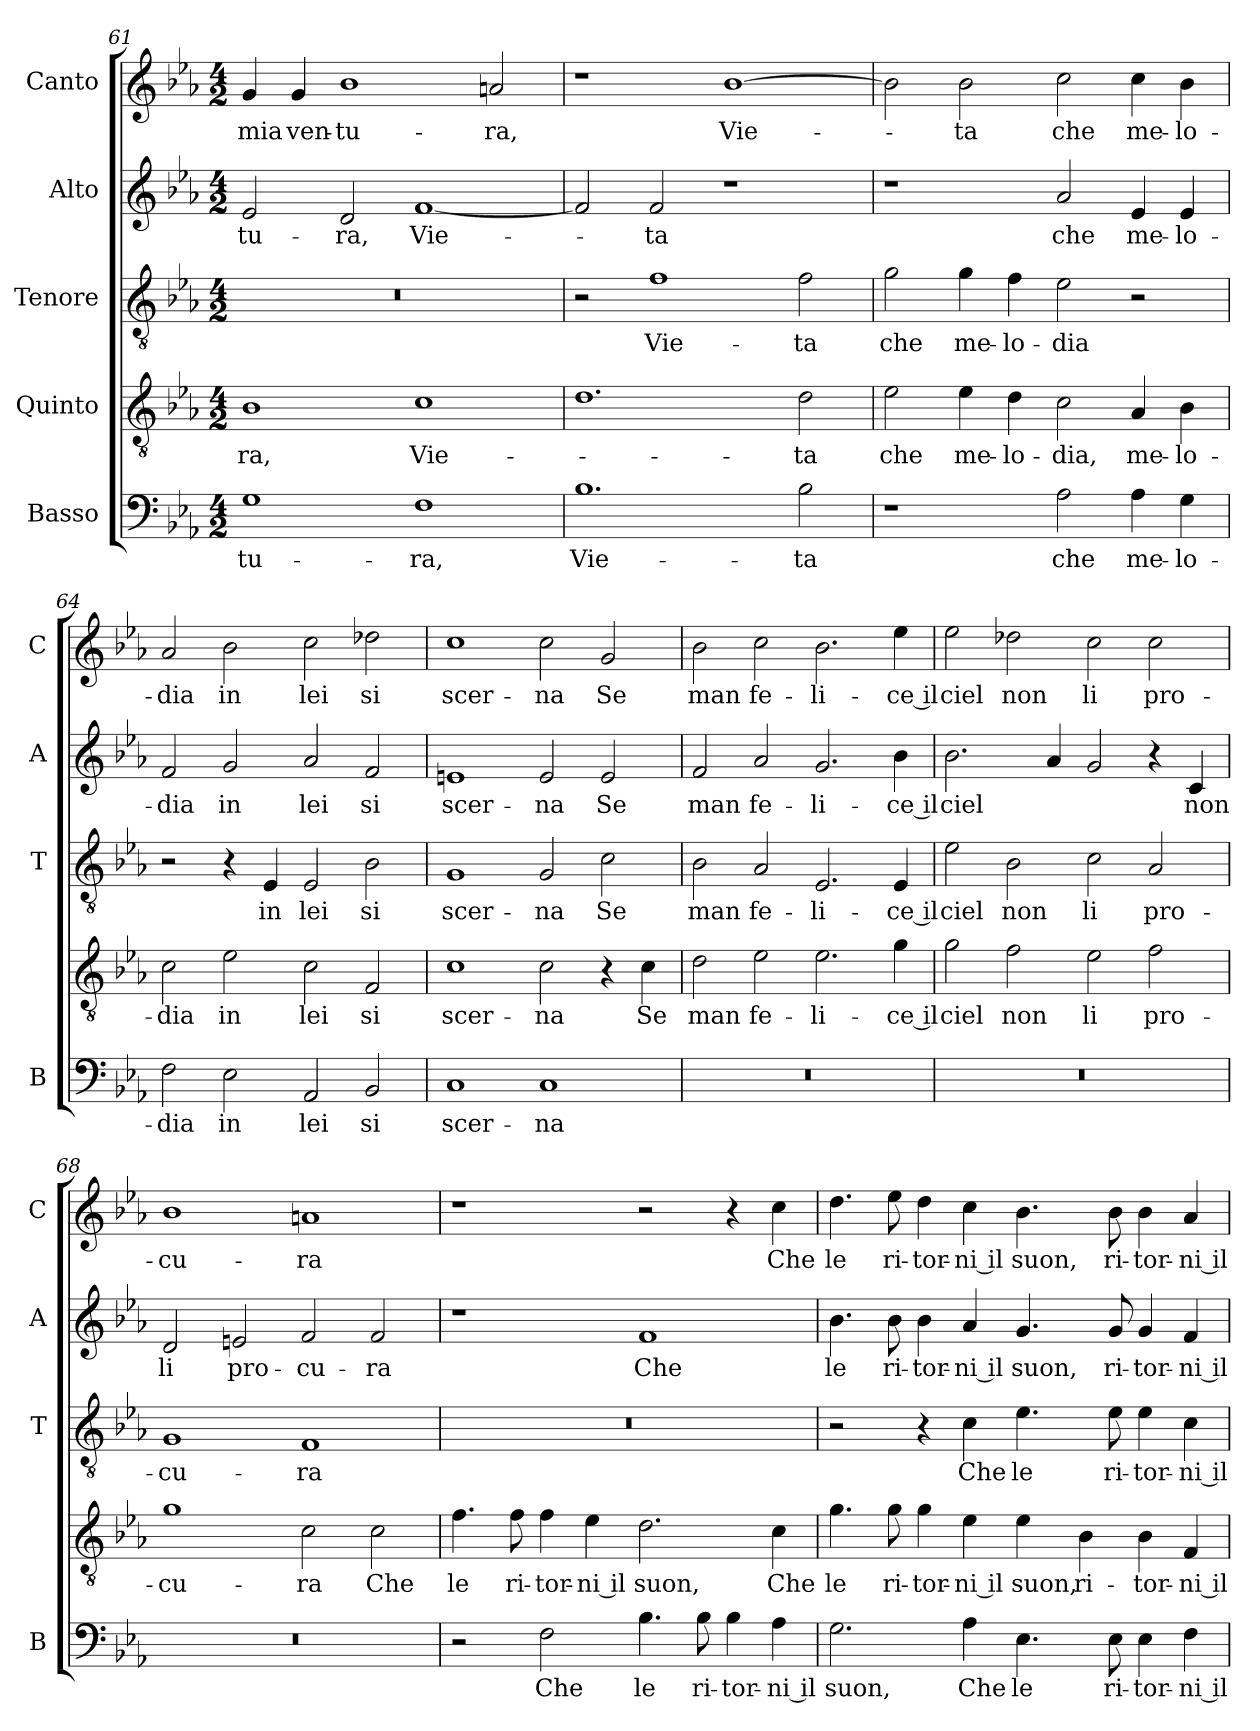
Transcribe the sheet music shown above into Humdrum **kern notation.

**kern	**text	**kern	**text	**kern	**text	**kern	**text	**kern	**text
*part5	*part5	*part4	*part4	*part3	*part3	*part2	*part2	*part1	*part1
*staff5	*staff5	*staff4	*staff4	*staff3	*staff3	*staff2	*staff2	*staff1	*staff1
*I"Basso	*	*I"Quinto	*	*I"Tenore	*	*I"Alto	*	*I"Canto	*
*I'B	*	*	*	*I'T	*	*I'A	*	*I'C	*
*clefF4	*	*clefGv2	*	*clefGv2	*	*clefG2	*	*clefG2	*
*k[b-e-a-]	*	*k[b-e-a-]	*	*k[b-e-a-]	*	*k[b-e-a-]	*	*k[b-e-a-]	*
*E-:	*	*E-:	*	*E-:	*	*E-:	*	*E-:	*
*M4/2	*	*M4/2	*	*M4/2	*	*M4/2	*	*M4/2	*
=61	=61	=61	=61	=61	=61	=61	=61	=61	=61
!	!LO:LY:b	!	!LO:LY:b	!	!	!	!LO:LY:b	!	!LO:LY:b
1G	-tu-	1B-	-ra,	0r	.	2e-/	-tu-	4g/	mia
!	!	!	!	!	!	!	!	!	!LO:LY:b
.	.	.	.	.	.	.	.	4g/	ven-
!	!	!	!	!	!	!	!LO:LY:b	!	!LO:LY:b
.	.	.	.	.	.	2d/	-ra,	1b-	-tu-
!	!LO:LY:b	!	!LO:LY:b	!	!	!	!LO:LY:b	!	!
1F	-ra,	1c	Vie-	.	.	[1f	Vie-	.	.
!	!	!	!	!	!	!	!	!	!LO:LY:b
.	.	.	.	.	.	.	.	2an/	-ra,
=62	=62	=62	=62	=62	=62	=62	=62	=62	=62
!	!LO:LY:b	!	!	!	!	!	!	!	!
1.B-	Vie-	1.d	.	2r	.	2f/]	.	1r	.
!	!	!	!	!	!LO:LY:b	!	!LO:LY:b	!	!
.	.	.	.	1f	Vie-	2f/	-ta	.	.
!	!	!	!	!	!	!	!	!	!LO:LY:b
.	.	.	.	.	.	1r	.	[1b-	Vie-
!	!LO:LY:b	!	!LO:LY:b	!	!LO:LY:b	!	!	!	!
2B-\	-ta	2d\	-ta	2f\	-ta	.	.	.	.
=63	=63	=63	=63	=63	=63	=63	=63	=63	=63
!	!	!	!LO:LY:b	!	!LO:LY:b	!	!	!	!
1r	.	2e-\	che	2g\	che	1r	.	2b-\]	.
!	!	!	!LO:LY:b	!	!LO:LY:b	!	!	!	!LO:LY:b
.	.	4e-\	me-	4g\	me-	.	.	2b-\	-ta
!	!	!	!LO:LY:b	!	!LO:LY:b	!	!	!	!
.	.	4d\	-lo-	4f\	-lo-	.	.	.	.
!	!LO:LY:b	!	!LO:LY:b	!	!LO:LY:b	!	!LO:LY:b	!	!LO:LY:b
2A-\	che	2c\	-dia,	2e-\	-dia	2a-/	che	2cc\	che
!	!LO:LY:b	!	!LO:LY:b	!	!	!	!LO:LY:b	!	!LO:LY:b
4A-\	me-	4A-/	me-	2r	.	4e-/	me-	4cc\	me-
!	!LO:LY:b	!	!LO:LY:b	!	!	!	!LO:LY:b	!	!LO:LY:b
4G\	-lo-	4B-\	-lo-	.	.	4e-/	-lo-	4b-\	-lo-
!!LO:PB:g=z
=64	=64	=64	=64	=64	=64	=64	=64	=64	=64
!	!LO:LY:b	!	!LO:LY:b	!	!	!	!LO:LY:b	!	!LO:LY:b
2F\	-dia	2c\	-dia	2r	.	2f/	-dia	2a-/	-dia
!	!LO:LY:b	!	!LO:LY:b	!	!	!	!LO:LY:b	!	!LO:LY:b
2E-\	in	2e-\	in	4r	.	2g/	in	2b-\	in
!	!	!	!	!	!LO:LY:b	!	!	!	!
.	.	.	.	4E-/	in	.	.	.	.
!	!LO:LY:b	!	!LO:LY:b	!	!LO:LY:b	!	!LO:LY:b	!	!LO:LY:b
2AA-/	lei	2c\	lei	2E-/	lei	2a-/	lei	2cc\	lei
!	!LO:LY:b	!	!LO:LY:b	!	!LO:LY:b	!	!LO:LY:b	!	!LO:LY:b
2BB-/	si	2F/	si	2B-\	si	2f/	si	2dd-X\	si
=65	=65	=65	=65	=65	=65	=65	=65	=65	=65
!	!LO:LY:b	!	!LO:LY:b	!	!LO:LY:b	!	!LO:LY:b	!	!LO:LY:b
1C	scer-	1c	scer-	1G	scer-	1en	scer-	1cc	scer-
!	!LO:LY:b	!	!LO:LY:b	!	!LO:LY:b	!	!LO:LY:b	!	!LO:LY:b
1C	-na	2c\	-na	2G/	-na	2e/	-na	2cc\	-na
!	!	!	!	!	!LO:LY:b	!	!LO:LY:b	!	!LO:LY:b
.	.	4r	.	2c\	Se	2e/	Se	2g/	Se
!	!	!	!LO:LY:b	!	!	!	!	!	!
.	.	4c\	Se	.	.	.	.	.	.
=66	=66	=66	=66	=66	=66	=66	=66	=66	=66
!	!	!	!LO:LY:b	!	!LO:LY:b	!	!LO:LY:b	!	!LO:LY:b
0r	.	2d\	man	2B-\	man	2f/	man	2b-\	man
!	!	!	!LO:LY:b	!	!LO:LY:b	!	!LO:LY:b	!	!LO:LY:b
.	.	2e-\	fe-	2A-/	fe-	2a-/	fe-	2cc\	fe-
!	!	!	!LO:LY:b	!	!LO:LY:b	!	!LO:LY:b	!	!LO:LY:b
.	.	2.e-\	-li-	2.E-/	-li-	2.g/	-li-	2.b-\	-li-
!	!	!	!LO:LY:b	!	!LO:LY:b	!	!LO:LY:b	!	!LO:LY:b
.	.	4g\	-ce il	4E-/	-ce il	4b-\	-ce il	4ee-\	-ce il
=67	=67	=67	=67	=67	=67	=67	=67	=67	=67
!	!	!	!LO:LY:b	!	!LO:LY:b	!	!LO:LY:b	!	!LO:LY:b
0r	.	2g\	ciel	2e-\	ciel	2.b-\	ciel	2ee-\	ciel
!	!	!	!LO:LY:b	!	!LO:LY:b	!	!	!	!LO:LY:b
.	.	2f\	non	2B-\	non	.	.	2dd-X\	non
.	.	.	.	.	.	4a-/	.	.	.
!	!	!	!LO:LY:b	!	!LO:LY:b	!	!	!	!LO:LY:b
.	.	2e-\	li	2c\	li	2g/	.	2cc\	li
!	!	!	!LO:LY:b	!	!LO:LY:b	!	!	!	!LO:LY:b
.	.	2f\	pro-	2A-/	pro-	4r	.	2cc\	pro-
!	!	!	!	!	!	!	!LO:LY:b	!	!
.	.	.	.	.	.	4c/	non	.	.
=68	=68	=68	=68	=68	=68	=68	=68	=68	=68
!	!	!	!LO:LY:b	!	!LO:LY:b	!	!LO:LY:b	!	!LO:LY:b
0r	.	1g	-cu-	1G	-cu-	2d/	li	1b-	-cu-
!	!	!	!	!	!	!	!LO:LY:b	!	!
.	.	.	.	.	.	2en/	pro-	.	.
!	!	!	!LO:LY:b	!	!LO:LY:b	!	!LO:LY:b	!	!LO:LY:b
.	.	2c\	-ra	1F	-ra	2f/	-cu-	1an	-ra
!	!	!	!LO:LY:b	!	!	!	!LO:LY:b	!	!
.	.	2c\	Che	.	.	2f/	-ra	.	.
!!LO:LB:g=z
=69	=69	=69	=69	=69	=69	=69	=69	=69	=69
!	!	!	!LO:LY:b	!	!	!	!	!	!
2r	.	4.f\	le	0r	.	1r	.	1r	.
!	!	!	!LO:LY:b	!	!	!	!	!	!
.	.	8f\	ri-	.	.	.	.	.	.
!	!LO:LY:b	!	!LO:LY:b	!	!	!	!	!	!
2F\	Che	4f\	-tor-	.	.	.	.	.	.
!	!	!	!LO:LY:b	!	!	!	!	!	!
.	.	4e-\	-ni il	.	.	.	.	.	.
!	!LO:LY:b	!	!LO:LY:b	!	!	!	!LO:LY:b	!	!
4.B-\	le	2.d\	suon,	.	.	1f	Che	2r	.
!	!LO:LY:b	!	!	!	!	!	!	!	!
8B-\	ri-	.	.	.	.	.	.	.	.
!	!LO:LY:b	!	!	!	!	!	!	!	!
4B-\	-tor-	.	.	.	.	.	.	4r	.
!	!LO:LY:b	!	!LO:LY:b	!	!	!	!	!	!LO:LY:b
4A-\	-ni il	4c\	Che	.	.	.	.	4cc\	Che
=70	=70	=70	=70	=70	=70	=70	=70	=70	=70
!	!LO:LY:b	!	!LO:LY:b	!	!	!	!LO:LY:b	!	!LO:LY:b
2.G\	suon,	4.g\	le	2r	.	4.b-\	le	4.dd\	le
!	!	!	!LO:LY:b	!	!	!	!LO:LY:b	!	!LO:LY:b
.	.	8g\	ri-	.	.	8b-\	ri-	8ee-\	ri-
!	!	!	!LO:LY:b	!	!	!	!LO:LY:b	!	!LO:LY:b
.	.	4g\	-tor-	4r	.	4b-\	-tor-	4dd\	-tor-
!	!LO:LY:b	!	!LO:LY:b	!	!LO:LY:b	!	!LO:LY:b	!	!LO:LY:b
4A-\	Che	4e-\	-ni il	4c\	Che	4a-/	-ni il	4cc\	-ni il
!	!LO:LY:b	!	!LO:LY:b	!	!LO:LY:b	!	!LO:LY:b	!	!LO:LY:b
4.E-\	le	4e-\	suon,	4.e-\	le	4.g/	suon,	4.b-\	suon,
!	!	!	!LO:LY:b	!	!	!	!	!	!
.	.	4B-\	ri-	.	.	.	.	.	.
!	!LO:LY:b	!	!	!	!LO:LY:b	!	!LO:LY:b	!	!LO:LY:b
8E-\	ri-	.	.	8e-\	ri-	8g/	ri-	8b-\	ri-
!	!LO:LY:b	!	!LO:LY:b	!	!LO:LY:b	!	!LO:LY:b	!	!LO:LY:b
4E-\	-tor-	4B-\	-tor-	4e-\	-tor-	4g/	-tor-	4b-\	-tor-
!	!LO:LY:b	!	!LO:LY:b	!	!LO:LY:b	!	!LO:LY:b	!	!LO:LY:b
4F\	-ni il	4F/	-ni il	4c\	-ni il	4f/	-ni il	4a-/	-ni il
=	=	=	=	=	=	=	=	=	=
*-	*-	*-	*-	*-	*-	*-	*-	*-	*-
